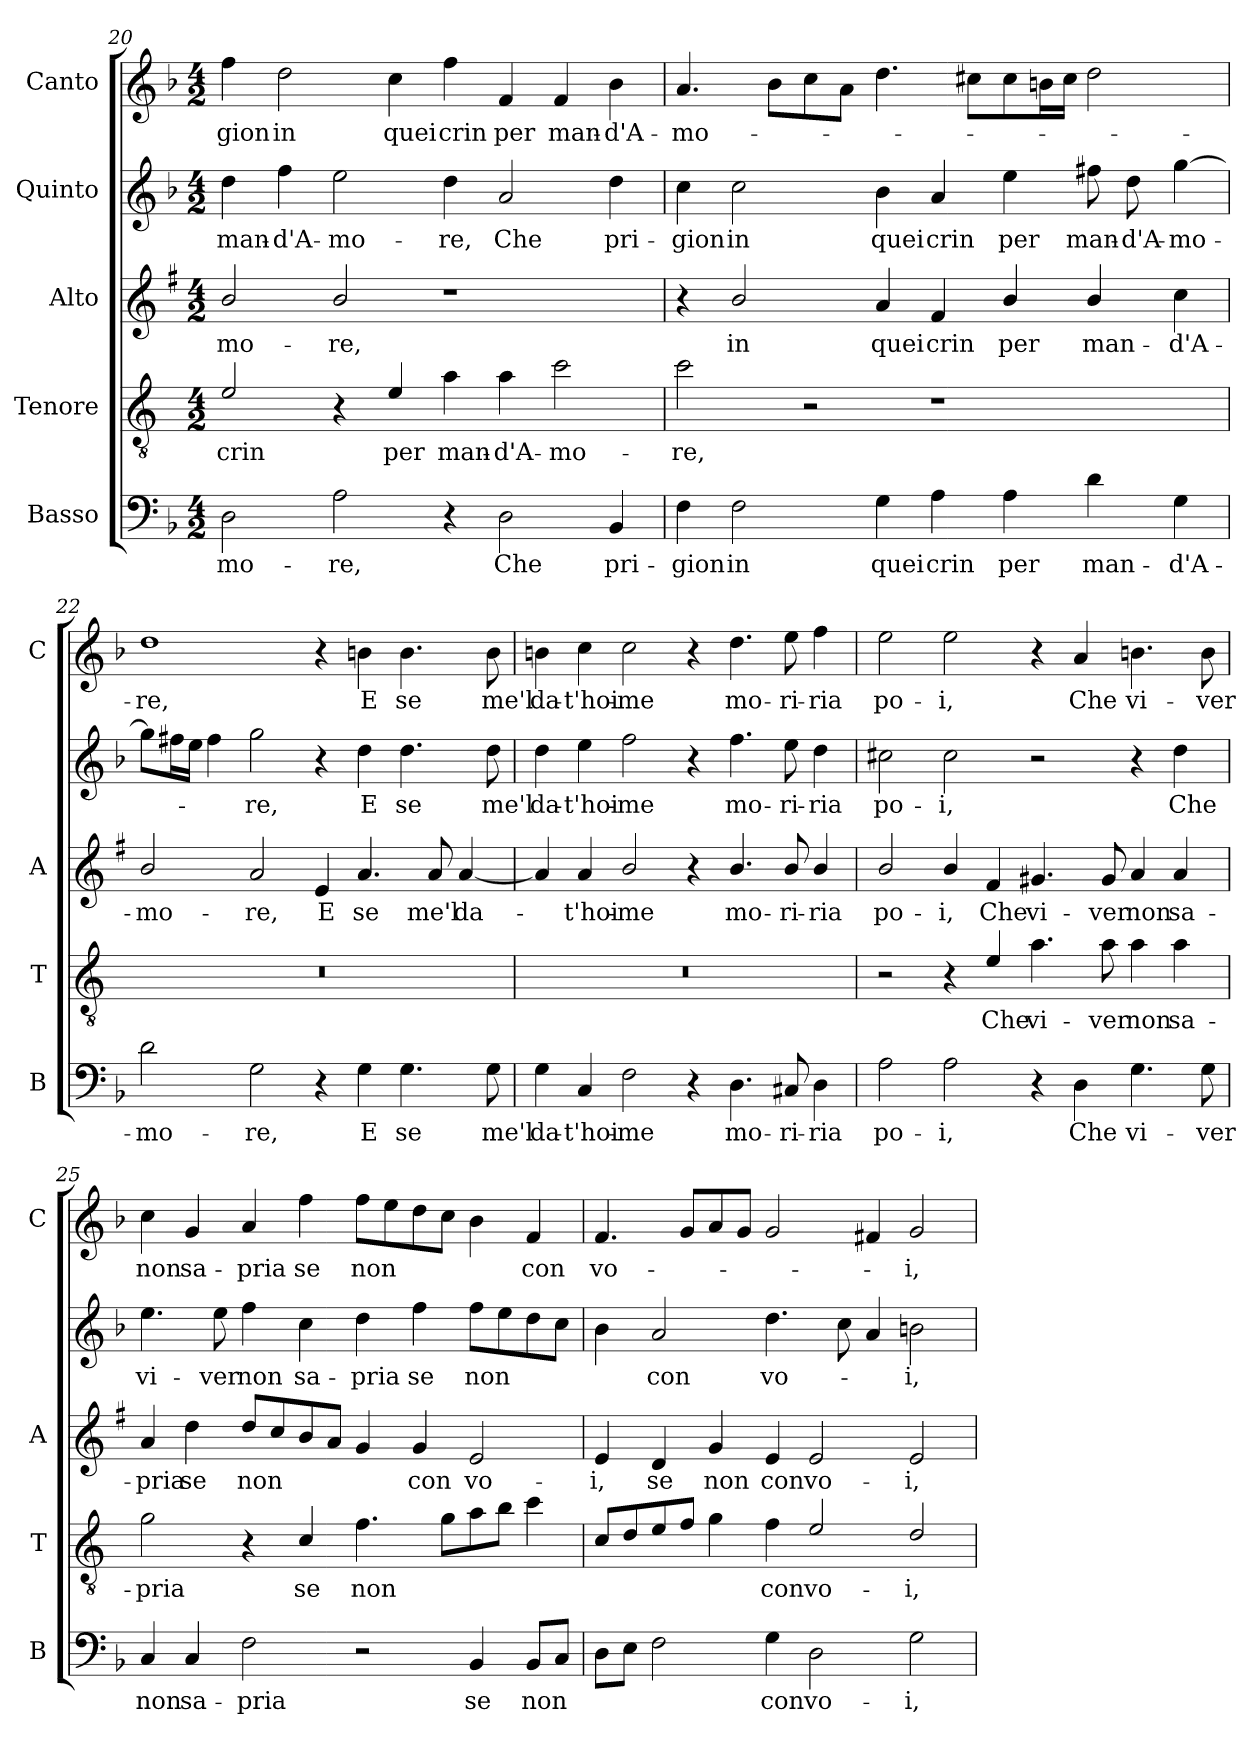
**kern	**text	**kern	**text	**kern	**text	**kern	**text	**kern	**text
*part5	*part5	*part4	*part4	*part3	*part3	*part2	*part2	*part1	*part1
*staff5	*staff5	*staff4	*staff4	*staff3	*staff3	*staff2	*staff2	*staff1	*staff1
*I"Basso	*	*I"Tenore	*	*I"Alto	*	*I"Quinto	*	*I"Canto	*
*I'B	*	*I'T	*	*I'A	*	*	*	*I'C	*
!!LO:LB:g=z
*clefF4	*	*clefGv2	*	*clefG2	*	*clefG2	*	*clefG2	*
*	*	*ITrd4c7	*	*ITrd1c2	*	*	*	*	*
*k[b-]	*	*k[b-]	*	*k[b-]	*	*k[b-]	*	*k[b-]	*
*F:	*	*F:	*	*F:	*	*F:	*	*F:	*
*M4/2	*	*M4/2	*	*M4/2	*	*M4/2	*	*M4/2	*
=20	=20	=20	=20	=20	=20	=20	=20	=20	=20
!	!LO:LY:b	!	!LO:LY:b	!	!LO:LY:b	!	!LO:LY:b	!	!LO:LY:b
2D\	-mo-	2A/	crin	2a/	-mo-	4dd\	man-	4ff\	-gion
!	!	!	!	!	!	!	!LO:LY:b	!	!LO:LY:b
.	.	.	.	.	.	4ff\	-d'A-	2dd\	in
!	!LO:LY:b	!	!	!	!LO:LY:b	!	!LO:LY:b	!	!
2A\	-re,	4r	.	2a/	-re,	2ee\	-mo-	.	.
!	!	!	!LO:LY:b	!	!	!	!	!	!LO:LY:b
.	.	4A/	per	.	.	.	.	4cc\	quei
!	!	!	!LO:LY:b	!	!	!	!LO:LY:b	!	!LO:LY:b
4r	.	4d\	man-	1r	.	4dd\	-re,	4ff\	crin
!	!LO:LY:b	!	!LO:LY:b	!	!	!	!LO:LY:b	!	!LO:LY:b
2D\	Che	4d\	-d'A-	.	.	2a/	Che	4f/	per
!	!	!	!LO:LY:b	!	!	!	!	!	!LO:LY:b
.	.	2f\	-mo-	.	.	.	.	4f/	man-
!	!LO:LY:b	!	!	!	!	!	!LO:LY:b	!	!LO:LY:b
4BB-/	pri-	.	.	.	.	4dd\	pri-	4b-\	-d'A-
=21	=21	=21	=21	=21	=21	=21	=21	=21	=21
!	!LO:LY:b	!	!LO:LY:b	!	!	!	!LO:LY:b	!	!LO:LY:b
4F\	-gion	2f\	-re,	4r	.	4cc\	-gion	4.a/	-mo-
!	!LO:LY:b	!	!	!	!LO:LY:b	!	!LO:LY:b	!	!
2F\	in	.	.	2a/	in	2cc\	in	.	.
.	.	.	.	.	.	.	.	8b-\L	.
.	.	2r	.	.	.	.	.	8cc\	.
.	.	.	.	.	.	.	.	8a\J	.
!	!LO:LY:b	!	!	!	!LO:LY:b	!	!LO:LY:b	!	!
4G\	quei	.	.	4g/	quei	4b-\	quei	4.dd\	.
!	!LO:LY:b	!	!	!	!LO:LY:b	!	!LO:LY:b	!	!
4A\	crin	1r	.	4e/	crin	4a/	crin	.	.
.	.	.	.	.	.	.	.	8cc#X\L	.
!	!LO:LY:b	!	!	!	!LO:LY:b	!	!LO:LY:b	!	!
4A\	per	.	.	4a/	per	4ee\	per	8cc#\	.
.	.	.	.	.	.	.	.	16bn\L	.
.	.	.	.	.	.	.	.	16cc#\JJ	.
!	!LO:LY:b	!	!	!	!LO:LY:b	!	!LO:LY:b	!	!
4d\	man-	.	.	4a/	man-	8ff#X\	man-	2dd\	.
!	!	!	!	!	!	!	!LO:LY:b	!	!
.	.	.	.	.	.	8dd\	-d'A-	.	.
!	!LO:LY:b	!	!	!	!LO:LY:b	!	!LO:LY:b	!	!
4G\	-d'A-	.	.	4b-\	-d'A-	[4gg\	-mo-	.	.
=22	=22	=22	=22	=22	=22	=22	=22	=22	=22
!	!LO:LY:b	!	!	!	!LO:LY:b	!	!	!	!LO:LY:b
2d\	-mo-	0r	.	2a/	-mo-	8gg\L]	.	1dd	-re,
.	.	.	.	.	.	16ff#X\L	.	.	.
.	.	.	.	.	.	16ee\JJ	.	.	.
.	.	.	.	.	.	4ff#\	.	.	.
!	!LO:LY:b	!	!	!	!LO:LY:b	!	!LO:LY:b	!	!
2G\	-re,	.	.	2g/	-re,	2gg\	-re,	.	.
!	!	!	!	!	!LO:LY:b	!	!	!	!
4r	.	.	.	4d/	E	4r	.	4r	.
!	!LO:LY:b	!	!	!	!LO:LY:b	!	!LO:LY:b	!	!LO:LY:b
4G\	E	.	.	4.g/	se	4dd\	E	4bn\	E
!	!LO:LY:b	!	!	!	!	!	!LO:LY:b	!	!LO:LY:b
4.G\	se	.	.	.	.	4.dd\	se	4.b\	se
!	!	!	!	!	!LO:LY:b	!	!	!	!
.	.	.	.	8g/	me'l	.	.	.	.
!	!	!	!	!	!LO:LY:b	!	!	!	!
.	.	.	.	[4g/	da-	.	.	.	.
!	!LO:LY:b	!	!	!	!	!	!LO:LY:b	!	!LO:LY:b
8G\	me'l	.	.	.	.	8dd\	me'l	8b\	me'l
!!LO:LB:g=z
=23	=23	=23	=23	=23	=23	=23	=23	=23	=23
!	!LO:LY:b	!	!	!	!	!	!LO:LY:b	!	!LO:LY:b
4G\	da-	0r	.	4g/]	.	4dd\	da-	4bn\	da-
!	!LO:LY:b	!	!	!	!LO:LY:b	!	!LO:LY:b	!	!LO:LY:b
4C/	-t'hoi-	.	.	4g/	-t'hoi-	4ee\	-t'hoi-	4cc\	-t'hoi-
!	!LO:LY:b	!	!	!	!LO:LY:b	!	!LO:LY:b	!	!LO:LY:b
2F\	-me	.	.	2a/	-me	2ff\	-me	2cc\	-me
4r	.	.	.	4r	.	4r	.	4r	.
!	!LO:LY:b	!	!	!	!LO:LY:b	!	!LO:LY:b	!	!LO:LY:b
4.D\	mo-	.	.	4.a/	mo-	4.ff\	mo-	4.dd\	mo-
!	!LO:LY:b	!	!	!	!LO:LY:b	!	!LO:LY:b	!	!LO:LY:b
8C#X/	-ri-	.	.	8a/	-ri-	8ee\	-ri-	8ee\	-ri-
!	!LO:LY:b	!	!	!	!LO:LY:b	!	!LO:LY:b	!	!LO:LY:b
4D\	-ria	.	.	4a/	-ria	4dd\	-ria	4ff\	-ria
=24	=24	=24	=24	=24	=24	=24	=24	=24	=24
!	!LO:LY:b	!	!	!	!LO:LY:b	!	!LO:LY:b	!	!LO:LY:b
2A\	po-	2r	.	2a/	po-	2cc#X\	po-	2ee\	po-
!	!LO:LY:b	!	!	!	!LO:LY:b	!	!LO:LY:b	!	!LO:LY:b
2A\	-i,	4r	.	4a/	-i,	2cc#\	-i,	2ee\	-i,
!	!	!	!LO:LY:b	!	!LO:LY:b	!	!	!	!
.	.	4A/	Che	4e/	Che	.	.	.	.
!	!	!	!LO:LY:b	!	!LO:LY:b	!	!	!	!
4r	.	4.d\	vi-	4.f#X/	vi-	2r	.	4r	.
!	!LO:LY:b	!	!	!	!	!	!	!	!LO:LY:b
4D\	Che	.	.	.	.	.	.	4a/	Che
!	!	!	!LO:LY:b	!	!LO:LY:b	!	!	!	!
.	.	8d\	-ver	8f#/	-ver	.	.	.	.
!	!LO:LY:b	!	!LO:LY:b	!	!LO:LY:b	!	!	!	!LO:LY:b
4.G\	vi-	4d\	non	4g/	non	4r	.	4.bn\	vi-
!	!	!	!LO:LY:b	!	!LO:LY:b	!	!LO:LY:b	!	!
.	.	4d\	sa-	4g/	sa-	4dd\	Che	.	.
!	!LO:LY:b	!	!	!	!	!	!	!	!LO:LY:b
8G\	-ver	.	.	.	.	.	.	8b\	-ver
=25	=25	=25	=25	=25	=25	=25	=25	=25	=25
!	!LO:LY:b	!	!LO:LY:b	!	!LO:LY:b	!	!LO:LY:b	!	!LO:LY:b
4C/	non	2c\	-pria	4g/	-pria	4.ee\	vi-	4cc\	non
!	!LO:LY:b	!	!	!	!LO:LY:b	!	!	!	!LO:LY:b
4C/	sa-	.	.	4cc\	se	.	.	4g/	sa-
!	!	!	!	!	!	!	!LO:LY:b	!	!
.	.	.	.	.	.	8ee\	-ver	.	.
!	!LO:LY:b	!	!	!	!LO:LY:b	!	!LO:LY:b	!	!LO:LY:b
2F\	-pria	4r	.	8cc/L	non	4ff\	non	4a/	-pria
.	.	.	.	8b-/	.	.	.	.	.
!	!	!	!LO:LY:b	!	!	!	!LO:LY:b	!	!LO:LY:b
.	.	4F/	se	8a/	.	4cc\	sa-	4ff\	se
.	.	.	.	8g/J	.	.	.	.	.
!	!	!	!LO:LY:b	!	!	!	!LO:LY:b	!	!LO:LY:b
2r	.	4.B-\	non	4f/	.	4dd\	-pria	8ff\L	non
.	.	.	.	.	.	.	.	8ee\	.
!	!	!	!	!	!LO:LY:b	!	!LO:LY:b	!	!
.	.	.	.	4f/	con	4ff\	se	8dd\	.
.	.	8c\L	.	.	.	.	.	8cc\J	.
!	!LO:LY:b	!	!	!	!LO:LY:b	!	!LO:LY:b	!	!
4BB-/	se	8d\	.	2d/	vo-	8ff\L	non	4b-\	.
.	.	8e\J	.	.	.	8ee\	.	.	.
!	!LO:LY:b	!	!	!	!	!	!	!	!LO:LY:b
8BB-/L	non	4f\	.	.	.	8dd\	.	4f/	con
8C/J	.	.	.	.	.	8cc\J	.	.	.
!!LO:PB:g=z
=26	=26	=26	=26	=26	=26	=26	=26	=26	=26
!	!	!	!	!	!LO:LY:b	!	!	!	!LO:LY:b
8D\L	.	8F/L	.	4d/	-i,	4b-\	.	4.f/	vo-
8E\J	.	8G/	.	.	.	.	.	.	.
!	!	!	!	!	!LO:LY:b	!	!LO:LY:b	!	!
2F\	.	8A/	.	4c/	se	2a/	con	.	.
.	.	8B-/J	.	.	.	.	.	8g/L	.
!	!	!	!	!	!LO:LY:b	!	!	!	!
.	.	4c\	.	4f/	non	.	.	8a/	.
.	.	.	.	.	.	.	.	8g/J	.
!	!LO:LY:b	!	!LO:LY:b	!	!LO:LY:b	!	!LO:LY:b	!	!
4G\	con	4B-\	con	4d/	con	4.dd\	vo-	2g/	.
!	!LO:LY:b	!	!LO:LY:b	!	!LO:LY:b	!	!	!	!
2D\	vo-	2A/	vo-	2d/	vo-	.	.	.	.
.	.	.	.	.	.	8cc\	.	.	.
.	.	.	.	.	.	4a/	.	4f#X/	.
!	!LO:LY:b	!	!LO:LY:b	!	!LO:LY:b	!	!LO:LY:b	!	!LO:LY:b
2G\	-i,	2G/	-i,	2d/	-i,	2bn\	-i,	2g/	-i,
=	=	=	=	=	=	=	=	=	=
*-	*-	*-	*-	*-	*-	*-	*-	*-	*-
